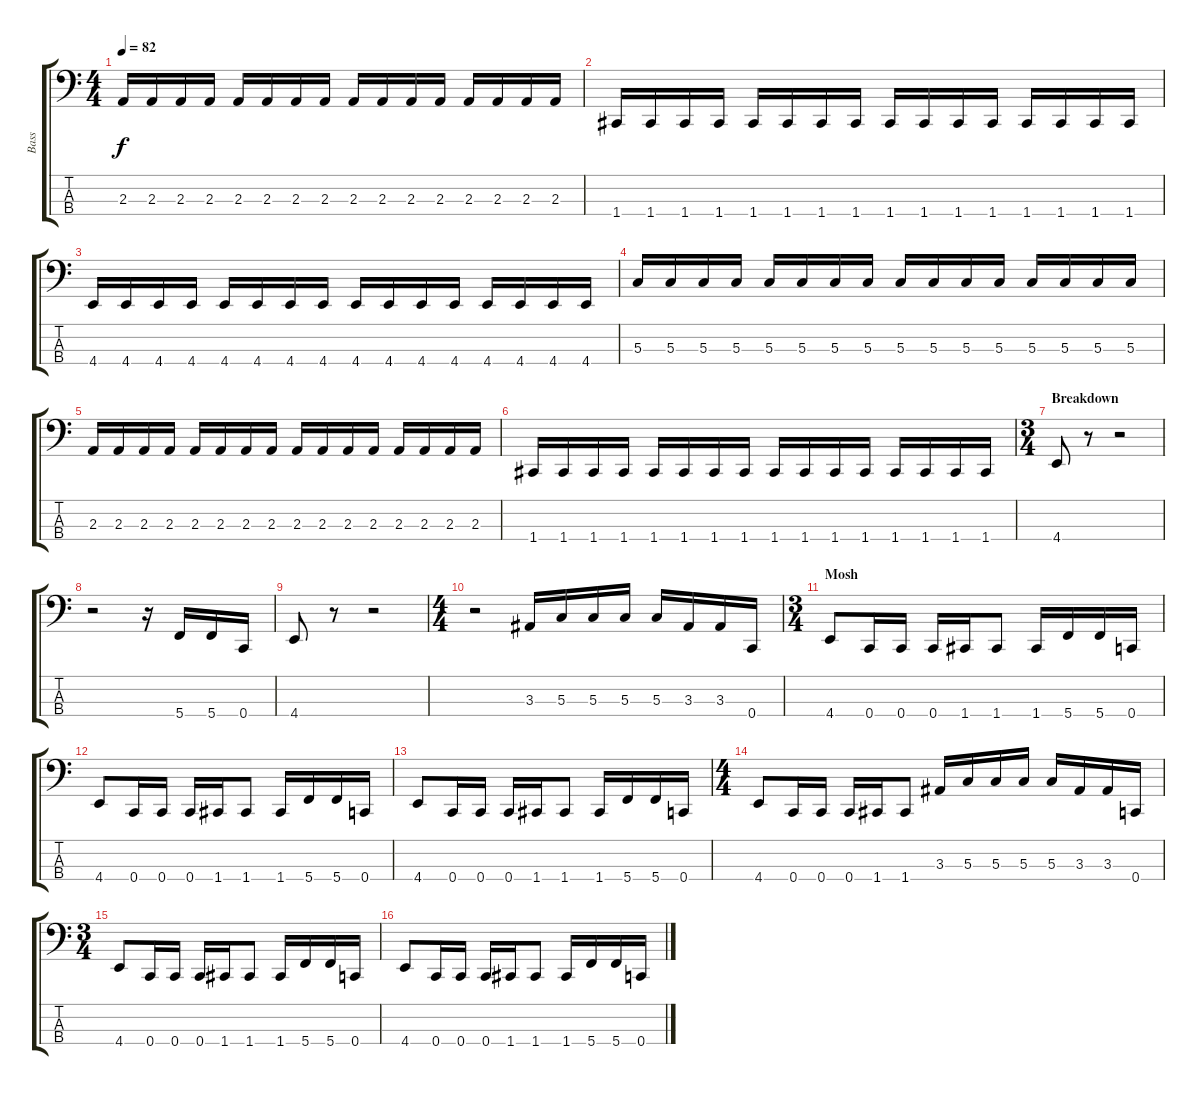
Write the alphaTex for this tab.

\track ("Bass" "Bass") {instrument electricbassfinger}
\staff {score tabs}
\tuning (F2 C2 G1 C1) {hide}
\ts (4 4)
\tempo 82
\clef f4
\ks c
2.3.16{dy f} 2.3.16 2.3.16 2.3.16 2.3.16 2.3.16 2.3.16 2.3.16 2.3.16 2.3.16 2.3.16 2.3.16 2.3.16 2.3.16 2.3.16 2.3.16 |
1.4.16 1.4.16 1.4.16 1.4.16 1.4.16 1.4.16 1.4.16 1.4.16 1.4.16 1.4.16 1.4.16 1.4.16 1.4.16 1.4.16 1.4.16 1.4.16 |
\section ("" "")
4.4.16 4.4.16 4.4.16 4.4.16 4.4.16 4.4.16 4.4.16 4.4.16 4.4.16 4.4.16 4.4.16 4.4.16 4.4.16 4.4.16 4.4.16 4.4.16 |
5.3.16 5.3.16 5.3.16 5.3.16 5.3.16 5.3.16 5.3.16 5.3.16 5.3.16 5.3.16 5.3.16 5.3.16 5.3.16 5.3.16 5.3.16 5.3.16 |
2.3.16 2.3.16 2.3.16 2.3.16 2.3.16 2.3.16 2.3.16 2.3.16 2.3.16 2.3.16 2.3.16 2.3.16 2.3.16 2.3.16 2.3.16 2.3.16 |
1.4.16 1.4.16 1.4.16 1.4.16 1.4.16 1.4.16 1.4.16 1.4.16 1.4.16 1.4.16 1.4.16 1.4.16 1.4.16 1.4.16 1.4.16 1.4.16 |
\ts (3 4)
\section ("" "Breakdown")
4.4.8 r.8 r.2 |
r.2 r.16 5.4.16 5.4.16 0.4.16 |
4.4.8 r.8 r.2 |
\ts (4 4)
r.2 3.3.16 5.3.16 5.3.16 5.3.16 5.3.16 3.3.16 3.3.16 0.4.16 |
\ts (3 4)
\section ("" "Mosh")
4.4.8 0.4.16 0.4.16 0.4.16 1.4.16 1.4.8 1.4.16 5.4.16 5.4.16 0.4.16 |
4.4.8 0.4.16 0.4.16 0.4.16 1.4.16 1.4.8 1.4.16 5.4.16 5.4.16 0.4.16 |
4.4.8 0.4.16 0.4.16 0.4.16 1.4.16 1.4.8 1.4.16 5.4.16 5.4.16 0.4.16 |
\ts (4 4)
4.4.8 0.4.16 0.4.16 0.4.16 1.4.16 1.4.8 3.3.16 5.3.16 5.3.16 5.3.16 5.3.16 3.3.16 3.3.16 0.4.16 |
\ts (3 4)
4.4.8 0.4.16 0.4.16 0.4.16 1.4.16 1.4.8 1.4.16 5.4.16 5.4.16 0.4.16 |
4.4.8 0.4.16 0.4.16 0.4.16 1.4.16 1.4.8 1.4.16 5.4.16 5.4.16 0.4.16
